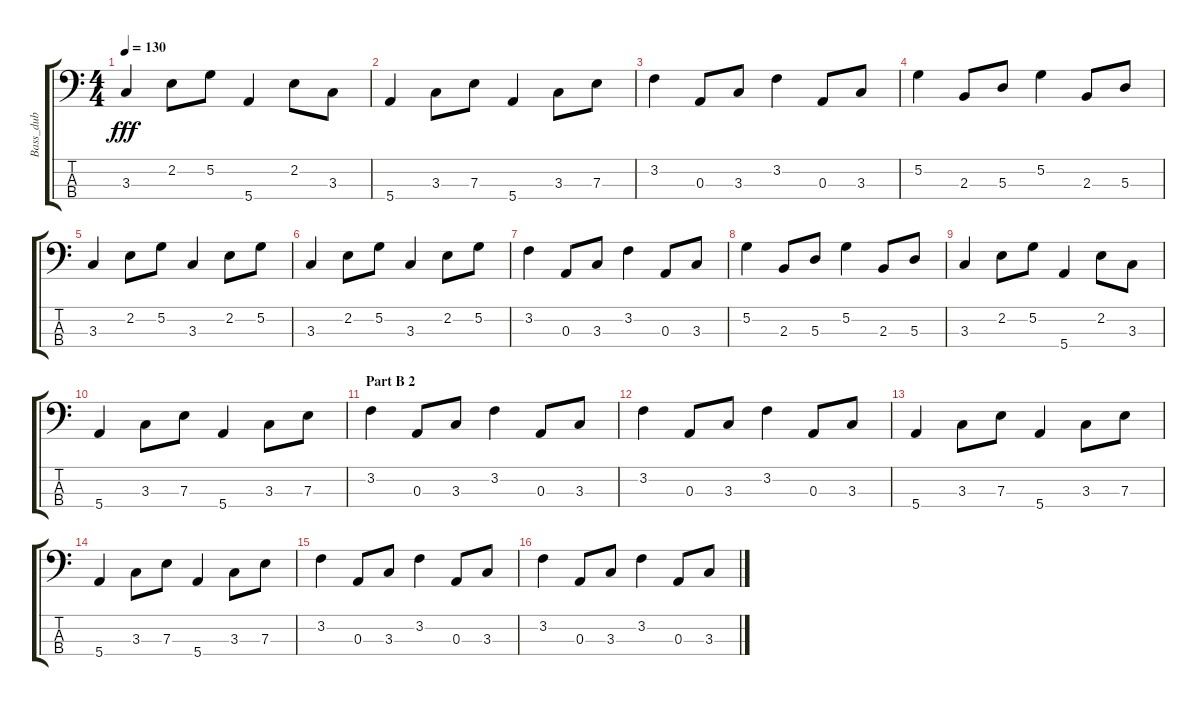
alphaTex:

\track ("Bass_dub" "Bass_dub") {instrument electricguitarmuted}
\staff {score tabs}
\tuning (G2 D2 A1 E1) {hide}
\ts (4 4)
\tempo 130
\clef f4
\ks c
3.3.4{dy fff} 2.2.8 5.2.8 5.4.4 2.2.8 3.3.8 |
5.4.4 3.3.8 7.3.8 5.4.4 3.3.8 7.3.8 |
3.2.4 0.3.8 3.3.8 3.2.4 0.3.8 3.3.8 |
5.2.4 2.3.8 5.3.8 5.2.4 2.3.8 5.3.8 |
3.3.4 2.2.8 5.2.8 3.3.4 2.2.8 5.2.8 |
3.3.4 2.2.8 5.2.8 3.3.4 2.2.8 5.2.8 |
3.2.4 0.3.8 3.3.8 3.2.4 0.3.8 3.3.8 |
5.2.4 2.3.8 5.3.8 5.2.4 2.3.8 5.3.8 |
3.3.4 2.2.8 5.2.8 5.4.4 2.2.8 3.3.8 |
5.4.4 3.3.8 7.3.8 5.4.4 3.3.8 7.3.8 |
\section ("" "Part B 2")
3.2.4 0.3.8 3.3.8 3.2.4 0.3.8 3.3.8 |
3.2.4 0.3.8 3.3.8 3.2.4 0.3.8 3.3.8 |
5.4.4 3.3.8 7.3.8 5.4.4 3.3.8 7.3.8 |
5.4.4 3.3.8 7.3.8 5.4.4 3.3.8 7.3.8 |
3.2.4 0.3.8 3.3.8 3.2.4 0.3.8 3.3.8 |
3.2.4 0.3.8 3.3.8 3.2.4 0.3.8 3.3.8
